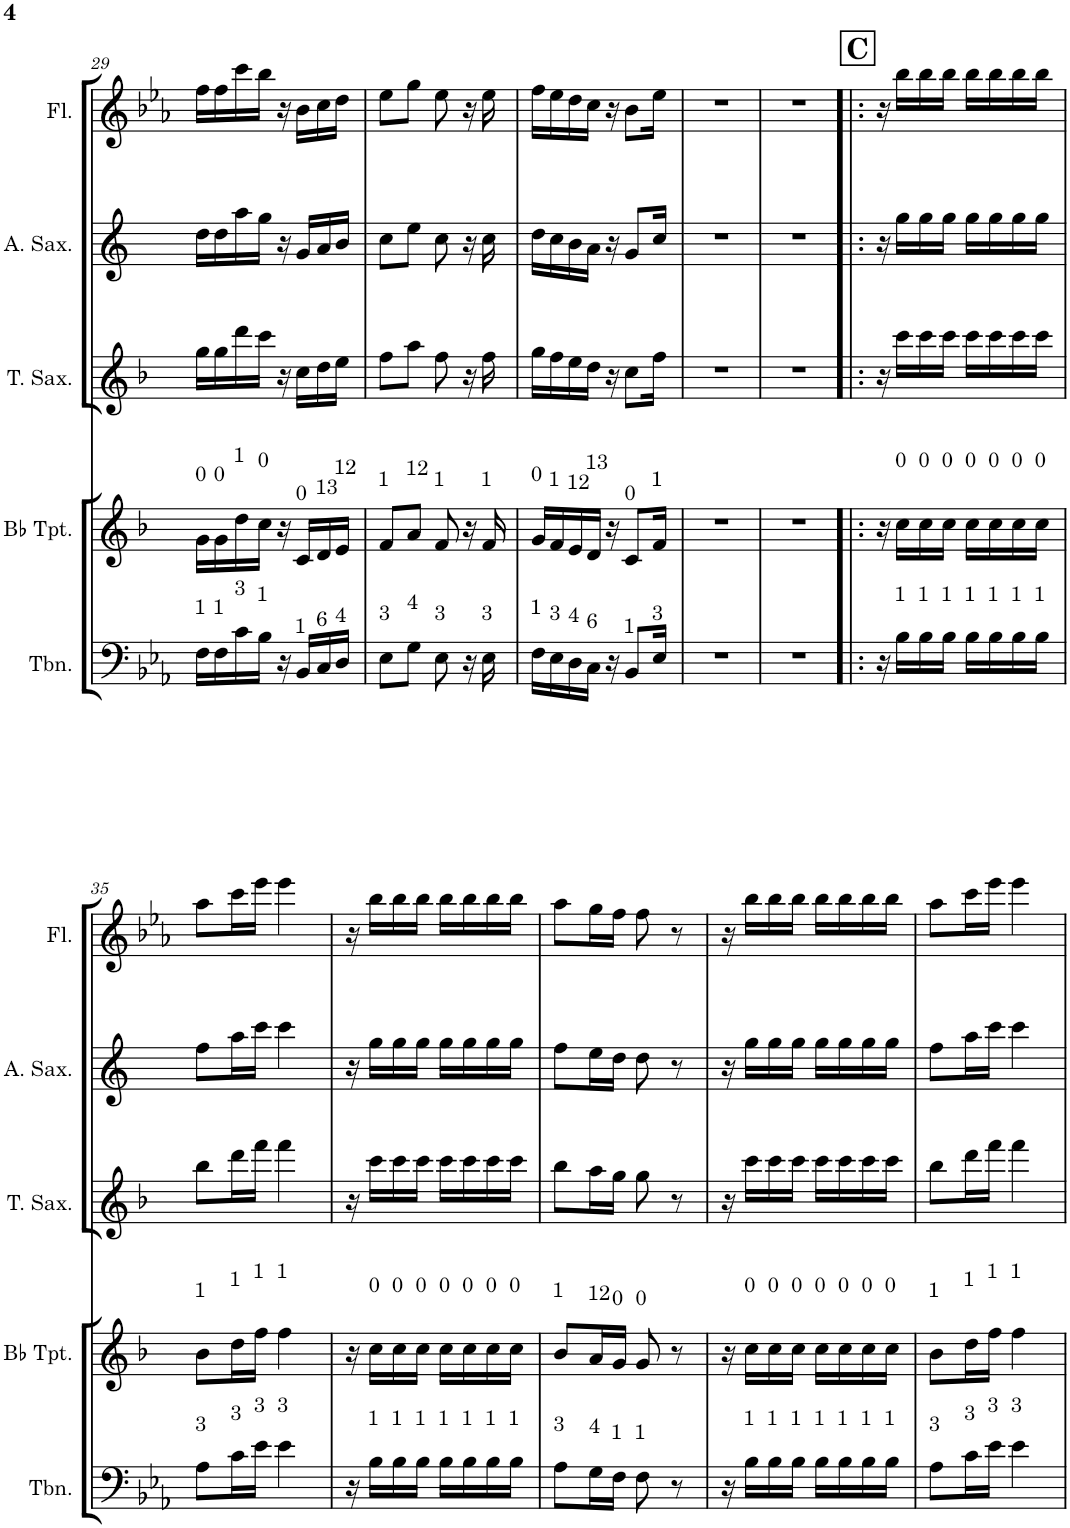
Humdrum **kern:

**kern	**kern	**kern	**kern	**kern
*part5	*part4	*part3	*part2	*part1
*staff5	*staff4	*staff3	*staff2	*staff1
*I"Trombone	*I"Bb Trumpet	*I"Tenor Saxophone	*I"Alto Saxophone	*I"Flute
*I'Tbn.	*I'Bb Tpt.	*I'T. Sax.	*I'A. Sax.	*I'Fl.
!!LO:PB:g=z
*clefF4	*clefG2	*clefG2	*clefG2	*clefG2
*	*Trd1c2	*Trd8c14	*Trd5c9	*
*k[b-e-a-]	*k[b-]	*k[b-]	*k[]	*k[b-e-a-]
*M2/4	*M2/4	*M2/4	*M2/4	*M2/4
=29	=29	=29	=29	=29
!	!LO:TX:a:t=0	!	!	!
!LO:TX:a:t=1	!	!	!	!
16F\LL	16g\LL	16gg\LL	16dd\LL	16ff\LL
!	!LO:TX:a:t=0	!	!	!
!LO:TX:a:t=1	!	!	!	!
16F\	16g\	16gg\	16dd\	16ff\
!	!LO:TX:a:t=1	!	!	!
!LO:TX:a:t=3	!	!	!	!
16c\	16dd\	16ddd\	16aa\	16ccc\
!	!LO:TX:a:t=0	!	!	!
!LO:TX:a:t=1	!	!	!	!
16B-\JJ	16cc\JJ	16ccc\JJ	16gg\JJ	16bb-\JJ
16r	16r	16r	16r	16r
!	!LO:TX:a:t=0	!	!	!
!LO:TX:a:t=1	!	!	!	!
16BB-/LL	16c/LL	16cc\LL	16g/LL	16b-\LL
!	!LO:TX:a:t=13	!	!	!
!LO:TX:a:t=6	!	!	!	!
16C/	16d/	16dd\	16a/	16cc\
!	!LO:TX:a:t=12	!	!	!
!LO:TX:a:t=4	!	!	!	!
16D/JJ	16e/JJ	16ee\JJ	16b/JJ	16dd\JJ
=30	=30	=30	=30	=30
!	!LO:TX:a:t=1	!	!	!
!LO:TX:a:t=3	!	!	!	!
8E-\L	8f/L	8ff\L	8cc\L	8ee-\L
!	!LO:TX:a:t=12	!	!	!
!LO:TX:a:t=4	!	!	!	!
8G\J	8a/J	8aa\J	8ee\J	8gg\J
!	!LO:TX:a:t=1	!	!	!
!LO:TX:a:t=3	!	!	!	!
8E-\	8f/	8ff\	8cc\	8ee-\
16r	16r	16r	16r	16r
!	!LO:TX:a:t=1	!	!	!
!LO:TX:a:t=3	!	!	!	!
16E-\	16f/	16ff\	16cc\	16ee-\
=31	=31	=31	=31	=31
!	!LO:TX:a:t=0	!	!	!
!LO:TX:a:t=1	!	!	!	!
16F\LL	16g/LL	16gg\LL	16dd\LL	16ff\LL
!	!LO:TX:a:t=1	!	!	!
!LO:TX:a:t=3	!	!	!	!
16E-\	16f/	16ff\	16cc\	16ee-\
!	!LO:TX:a:t=12	!	!	!
!LO:TX:a:t=4	!	!	!	!
16D\	16e/	16ee\	16b\	16dd\
!	!LO:TX:a:t=13	!	!	!
!LO:TX:a:t=6	!	!	!	!
16C\JJ	16d/JJ	16dd\JJ	16a\JJ	16cc\JJ
16r	16r	16r	16r	16r
!	!LO:TX:a:t=0	!	!	!
!LO:TX:a:t=1	!	!	!	!
8BB-/L	8c/L	8cc\L	8g/L	8b-\L
!	!LO:TX:a:t=1	!	!	!
!LO:TX:a:t=3	!	!	!	!
16E-/Jk	16f/Jk	16ff\Jk	16cc/Jk	16ee-\Jk
=32	=32	=32	=32	=32
2r	2r	2r	2r	2r
=33	=33	=33	=33	=33
2r	2r	2r	2r	2r
!!LO:REH:place=s1:a:B:cj:fs=14:t=C
=34!|:	=34!|:	=34!|:	=34!|:	=34!|:
16r	16r	16r	16r	16r
!	!LO:TX:a:t=0	!	!	!
!LO:TX:a:t=1	!	!	!	!
16B-\LL	16cc\LL	16ccc\LL	16gg\LL	16bb-\LL
!	!LO:TX:a:t=0	!	!	!
!LO:TX:a:t=1	!	!	!	!
16B-\	16cc\	16ccc\	16gg\	16bb-\
!	!LO:TX:a:t=0	!	!	!
!LO:TX:a:t=1	!	!	!	!
16B-\JJ	16cc\JJ	16ccc\JJ	16gg\JJ	16bb-\JJ
!	!LO:TX:a:t=0	!	!	!
!LO:TX:a:t=1	!	!	!	!
16B-\LL	16cc\LL	16ccc\LL	16gg\LL	16bb-\LL
!	!LO:TX:a:t=0	!	!	!
!LO:TX:a:t=1	!	!	!	!
16B-\	16cc\	16ccc\	16gg\	16bb-\
!	!LO:TX:a:t=0	!	!	!
!LO:TX:a:t=1	!	!	!	!
16B-\	16cc\	16ccc\	16gg\	16bb-\
!	!LO:TX:a:t=0	!	!	!
!LO:TX:a:t=1	!	!	!	!
16B-\JJ	16cc\JJ	16ccc\JJ	16gg\JJ	16bb-\JJ
!!LO:LB:g=z
=35	=35	=35	=35	=35
!	!LO:TX:a:t=1	!	!	!
!LO:TX:a:t=3	!	!	!	!
8A-\L	8b-\L	8bb-\L	8ff\L	8aa-\L
!	!LO:TX:a:t=1	!	!	!
!LO:TX:a:t=3	!	!	!	!
16c\L	16dd\L	16ddd\L	16aa\L	16ccc\L
!	!LO:TX:a:t=1	!	!	!
!LO:TX:a:t=3	!	!	!	!
16e-\JJ	16ff\JJ	16fff\JJ	16ccc\JJ	16eee-\JJ
!	!LO:TX:a:t=1	!	!	!
!LO:TX:a:t=3	!	!	!	!
4e-\	4ff\	4fff\	4ccc\	4eee-\
=36	=36	=36	=36	=36
16r	16r	16r	16r	16r
!	!LO:TX:a:t=0	!	!	!
!LO:TX:a:t=1	!	!	!	!
16B-\LL	16cc\LL	16ccc\LL	16gg\LL	16bb-\LL
!	!LO:TX:a:t=0	!	!	!
!LO:TX:a:t=1	!	!	!	!
16B-\	16cc\	16ccc\	16gg\	16bb-\
!	!LO:TX:a:t=0	!	!	!
!LO:TX:a:t=1	!	!	!	!
16B-\JJ	16cc\JJ	16ccc\JJ	16gg\JJ	16bb-\JJ
!	!LO:TX:a:t=0	!	!	!
!LO:TX:a:t=1	!	!	!	!
16B-\LL	16cc\LL	16ccc\LL	16gg\LL	16bb-\LL
!	!LO:TX:a:t=0	!	!	!
!LO:TX:a:t=1	!	!	!	!
16B-\	16cc\	16ccc\	16gg\	16bb-\
!	!LO:TX:a:t=0	!	!	!
!LO:TX:a:t=1	!	!	!	!
16B-\	16cc\	16ccc\	16gg\	16bb-\
!	!LO:TX:a:t=0	!	!	!
!LO:TX:a:t=1	!	!	!	!
16B-\JJ	16cc\JJ	16ccc\JJ	16gg\JJ	16bb-\JJ
=37	=37	=37	=37	=37
!	!LO:TX:a:t=1	!	!	!
!LO:TX:a:t=3	!	!	!	!
8A-\L	8b-/L	8bb-\L	8ff\L	8aa-\L
!	!LO:TX:a:t=12	!	!	!
!LO:TX:a:t=4	!	!	!	!
16G\L	16a/L	16aa\L	16ee\L	16gg\L
!	!LO:TX:a:t=0	!	!	!
!LO:TX:a:t=1	!	!	!	!
16F\JJ	16g/JJ	16gg\JJ	16dd\JJ	16ff\JJ
!	!LO:TX:a:t=0	!	!	!
!LO:TX:a:t=1	!	!	!	!
8F\	8g/	8gg\	8dd\	8ff\
8r	8r	8r	8r	8r
=38	=38	=38	=38	=38
16r	16r	16r	16r	16r
!	!LO:TX:a:t=0	!	!	!
!LO:TX:a:t=1	!	!	!	!
16B-\LL	16cc\LL	16ccc\LL	16gg\LL	16bb-\LL
!	!LO:TX:a:t=0	!	!	!
!LO:TX:a:t=1	!	!	!	!
16B-\	16cc\	16ccc\	16gg\	16bb-\
!	!LO:TX:a:t=0	!	!	!
!LO:TX:a:t=1	!	!	!	!
16B-\JJ	16cc\JJ	16ccc\JJ	16gg\JJ	16bb-\JJ
!	!LO:TX:a:t=0	!	!	!
!LO:TX:a:t=1	!	!	!	!
16B-\LL	16cc\LL	16ccc\LL	16gg\LL	16bb-\LL
!	!LO:TX:a:t=0	!	!	!
!LO:TX:a:t=1	!	!	!	!
16B-\	16cc\	16ccc\	16gg\	16bb-\
!	!LO:TX:a:t=0	!	!	!
!LO:TX:a:t=1	!	!	!	!
16B-\	16cc\	16ccc\	16gg\	16bb-\
!	!LO:TX:a:t=0	!	!	!
!LO:TX:a:t=1	!	!	!	!
16B-\JJ	16cc\JJ	16ccc\JJ	16gg\JJ	16bb-\JJ
=39	=39	=39	=39	=39
!	!LO:TX:a:t=1	!	!	!
!LO:TX:a:t=3	!	!	!	!
8A-\L	8b-\L	8bb-\L	8ff\L	8aa-\L
!	!LO:TX:a:t=1	!	!	!
!LO:TX:a:t=3	!	!	!	!
16c\L	16dd\L	16ddd\L	16aa\L	16ccc\L
!	!LO:TX:a:t=1	!	!	!
!LO:TX:a:t=3	!	!	!	!
16e-\JJ	16ff\JJ	16fff\JJ	16ccc\JJ	16eee-\JJ
!	!LO:TX:a:t=1	!	!	!
!LO:TX:a:t=3	!	!	!	!
4e-\	4ff\	4fff\	4ccc\	4eee-\
=	=	=	=	=
*-	*-	*-	*-	*-
